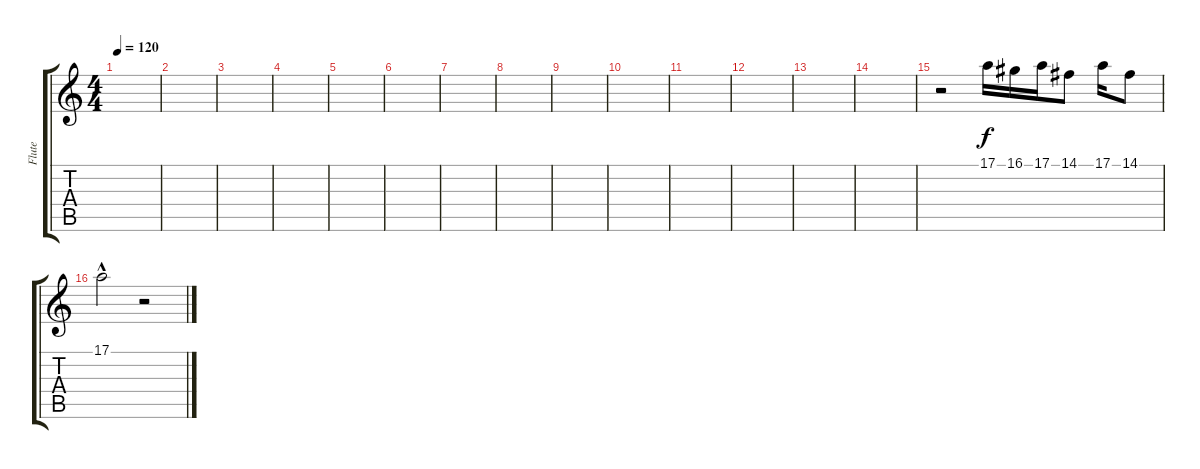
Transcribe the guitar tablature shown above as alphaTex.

\track ("Flute" "Flute") {instrument flute}
\staff {score tabs}
\tuning (E4 B3 G3 D3 A2 E2) {hide}
\ts (4 4)
\tempo 120
\clef g2
\ks c
|
|
|
|
|
|
|
|
|
|
|
|
|
|
r.2 17.1.16 16.1.16 17.1.16 14.1.8 17.1.16 14.1.8 |
17.1{hac}.2 r.2
